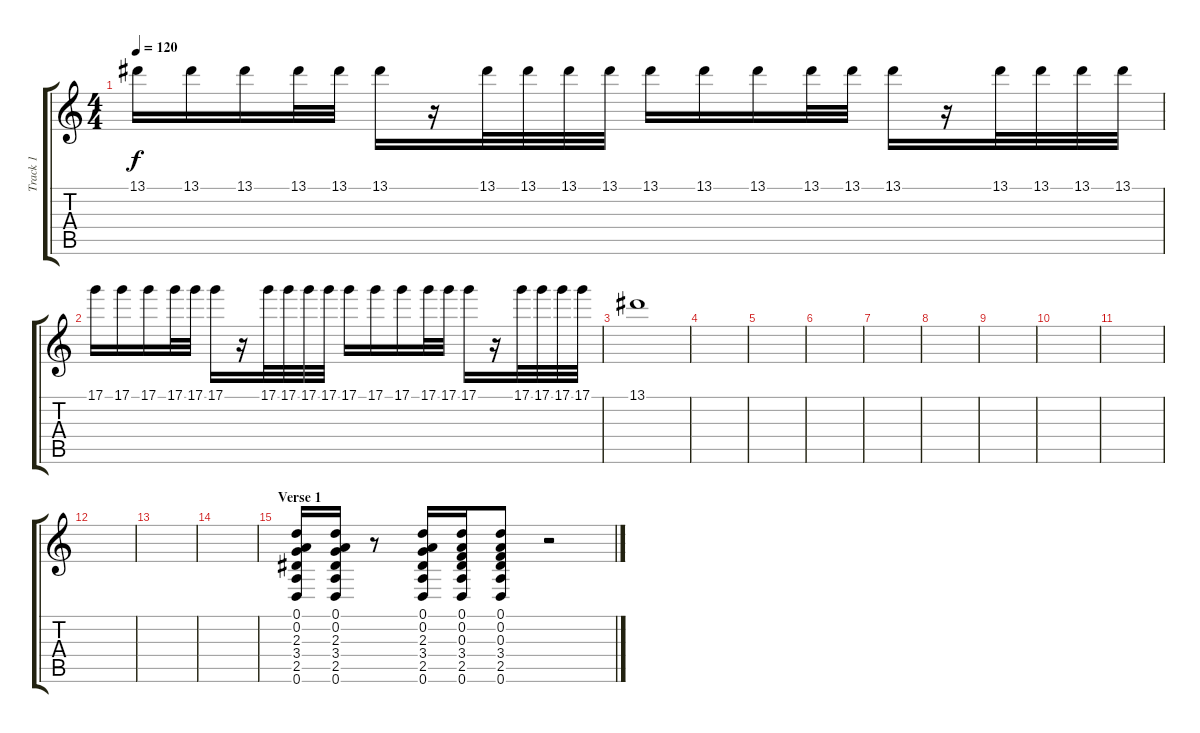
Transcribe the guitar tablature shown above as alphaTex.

\track ("Track 1" "Track 1") {instrument electricguitarjazz}
\staff {score tabs}
\tuning (D4 A3 F3 C3 G2 D2) {hide}
\ts (4 4)
\tempo 120
\clef g2
\ks c
13.1.16{dy f} 13.1.16 13.1.16 13.1.32 13.1.32 13.1.16 r.16 13.1.32 13.1.32 13.1.32 13.1.32 13.1.16 13.1.16 13.1.16 13.1.32 13.1.32 13.1.16 r.16 13.1.32 13.1.32 13.1.32 13.1.32 |
17.1.16 17.1.16 17.1.16 17.1.32 17.1.32 17.1.16 r.16 17.1.32 17.1.32 17.1.32 17.1.32 17.1.16 17.1.16 17.1.16 17.1.32 17.1.32 17.1.16 r.16 17.1.32 17.1.32 17.1.32 17.1.32 |
13.1.1 |
|
|
|
|
|
|
|
|
|
|
|
\section ("" "Verse 1")
(0.1 0.2 2.3 3.4 2.5 0.6).16 (0.1 0.2 2.3 3.4 2.5 0.6).16 r.8 (0.1 0.2 2.3 3.4 2.5 0.6).16 (0.1 0.2 0.3 3.4 2.5 0.6).16 (0.1 0.2 0.3 3.4 2.5 0.6).8 r.2
